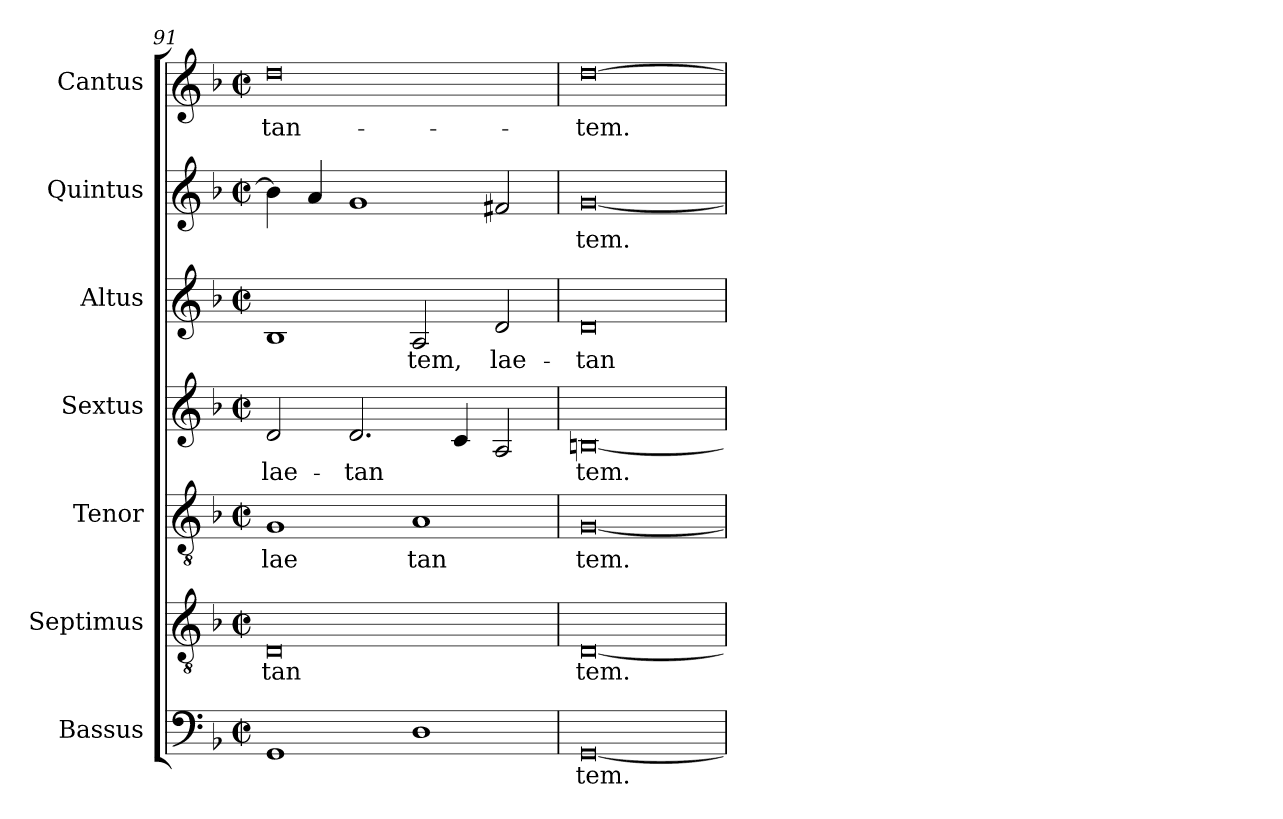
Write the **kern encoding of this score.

**kern	**text	**kern	**text	**kern	**text	**kern	**text	**kern	**text	**kern	**text	**kern	**text
*part7	*part7	*part6	*part6	*part5	*part5	*part4	*part4	*part3	*part3	*part2	*part2	*part1	*part1
*staff7	*staff7	*staff6	*staff6	*staff5	*staff5	*staff4	*staff4	*staff3	*staff3	*staff2	*staff2	*staff1	*staff1
*I"Bassus	*	*I"Septimus	*	*I"Tenor	*	*I"Sextus	*	*I"Altus	*	*I"Quintus	*	*I"Cantus	*
*clefF4	*	*clefGv2	*	*clefGv2	*	*clefG2	*	*clefG2	*	*clefG2	*	*clefG2	*
*k[b-]	*	*k[b-]	*	*k[b-]	*	*k[b-]	*	*k[b-]	*	*k[b-]	*	*k[b-]	*
*F:	*	*F:	*	*F:	*	*F:	*	*F:	*	*F:	*	*F:	*
*M2/2	*	*M2/2	*	*M2/2	*	*M2/2	*	*M2/2	*	*M2/2	*	*M2/2	*
*met(c|)	*	*met(c|)	*	*met(c|)	*	*met(c|)	*	*met(c|)	*	*met(c|)	*	*met(c|)	*
=91	=91	=91	=91	=91	=91	=91	=91	=91	=91	=91	=91	=91	=91
!	!LO:LY:b	!	!LO:LY:b	!	!LO:LY:b:cj	!	!LO:LY:b:cj	!	!LO:LY:b	!	!LO:LY:b:cj	!	!LO:LY:b:cj
1GG	.	0D	tan	1G	lae	2d/	lae-	1B-	--	4b-\]	--	0dd	-tan-
!	!	!	!	!	!	!	!	!	!	!	!LO:LY:b:cj	!	!
.	.	.	.	.	.	.	.	.	.	4a/	--	.	.
!	!	!	!	!	!	!	!LO:LY:b:cj	!	!	!	!LO:LY:b:cj	!	!
.	.	.	.	.	.	2.d/	-tan-	.	.	1g	--	.	.
!	!LO:LY:b	!	!	!	!LO:LY:b:cj	!	!	!	!LO:LY:b	!	!	!	!
1D	.	.	.	1A	tan	.	.	2A/	-tem,	.	.	.	.
!	!	!	!	!	!	!	!LO:LY:b:cj	!	!	!	!	!	!
.	.	.	.	.	.	4c/	--	.	.	.	.	.	.
!	!	!	!	!	!	!	!LO:LY:b:cj	!	!LO:LY:b	!	!LO:LY:b:cj	!	!
.	.	.	.	.	.	2A/	--	2d/	lae-	2f#/	--	.	.
=92	=92	=92	=92	=92	=92	=92	=92	=92	=92	=92	=92	=92	=92
!	!LO:LY:b	!	!LO:LY:b	!	!LO:LY:b:cj	!	!LO:LY:b:cj	!	!LO:LY:b	!	!LO:LY:b:cj	!	!LO:LY:b:cj
[<0GG	tem.	[<0D	tem.	[<0G	tem.	[<0Bn	-tem.	0d	-tan-	[<0g	-tem.	[>0dd	-tem.
=	=	=	=	=	=	=	=	=	=	=	=	=	=
*-	*-	*-	*-	*-	*-	*-	*-	*-	*-	*-	*-	*-	*-
